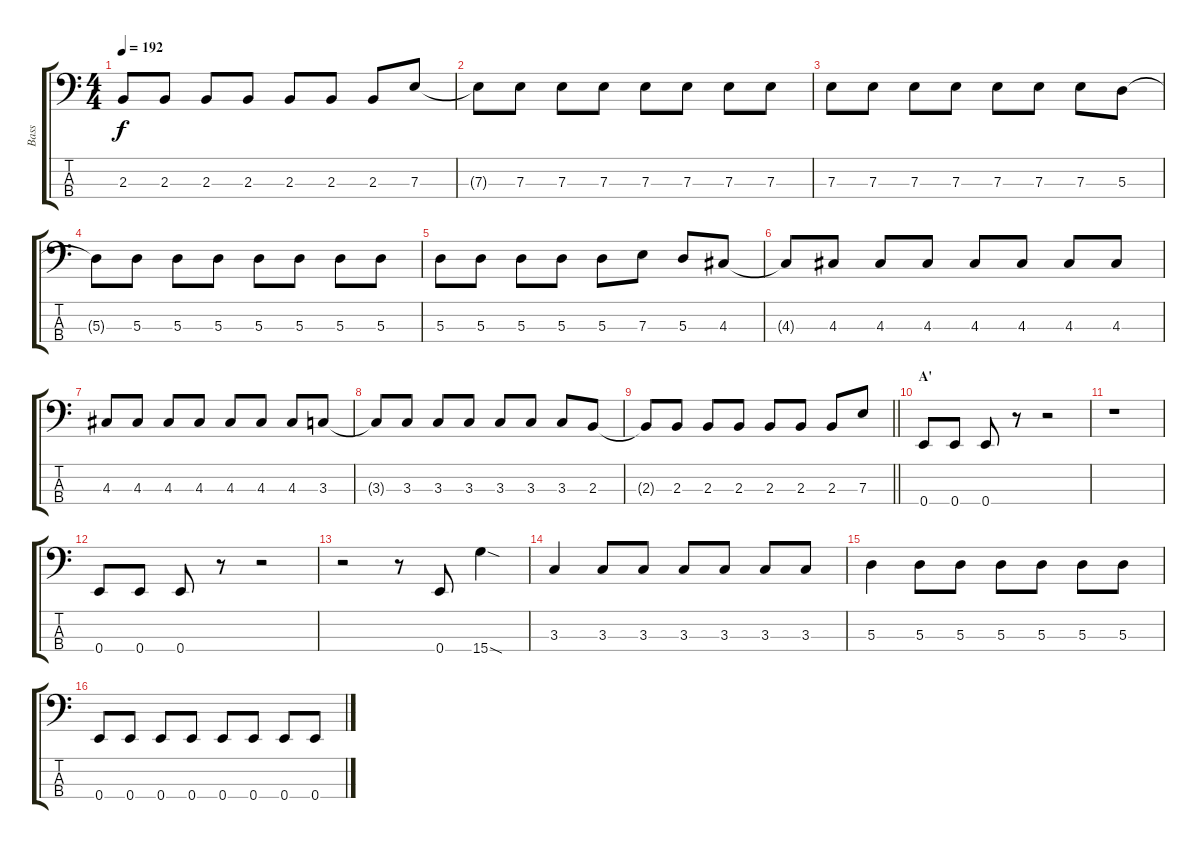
\track ("Bass" "Bass") {instrument electricbasspick}
\staff {score tabs}
\tuning (G2 D2 A1 E1) {hide}
\ts (4 4)
\tempo 192
\clef f4
\ks c
2.3{t}.8{dy f} 2.3.8 2.3.8 2.3.8 2.3.8 2.3.8 2.3.8 7.3.8 |
7.3{t}.8 7.3.8 7.3.8 7.3.8 7.3.8 7.3.8 7.3.8 7.3.8 |
7.3.8 7.3.8 7.3.8 7.3.8 7.3.8 7.3.8 7.3.8 5.3.8 |
5.3{t}.8 5.3.8 5.3.8 5.3.8 5.3.8 5.3.8 5.3.8 5.3.8 |
5.3.8 5.3.8 5.3.8 5.3.8 5.3.8 7.3.8 5.3.8 4.3.8 |
4.3{t}.8 4.3.8 4.3.8 4.3.8 4.3.8 4.3.8 4.3.8 4.3.8 |
4.3.8 4.3.8 4.3.8 4.3.8 4.3.8 4.3.8 4.3.8 3.3.8 |
3.3{t}.8 3.3.8 3.3.8 3.3.8 3.3.8 3.3.8 3.3.8 2.3.8 |
\barLineRight lightlight
2.3{t}.8 2.3.8 2.3.8 2.3.8 2.3.8 2.3.8 2.3.8 7.3.8 |
\section ("" "A'")
0.4.8 0.4.8 0.4.8 r.8 r.2 |
r.1 |
0.4.8 0.4.8 0.4.8 r.8 r.2 |
r.2 r.8 0.4.8 15.4{sod}.4 |
3.3.4 3.3.8 3.3.8 3.3.8 3.3.8 3.3.8 3.3.8 |
5.3.4 5.3.8 5.3.8 5.3.8 5.3.8 5.3.8 5.3.8 |
0.4.8 0.4.8 0.4.8 0.4.8 0.4.8 0.4.8 0.4.8 0.4.8
